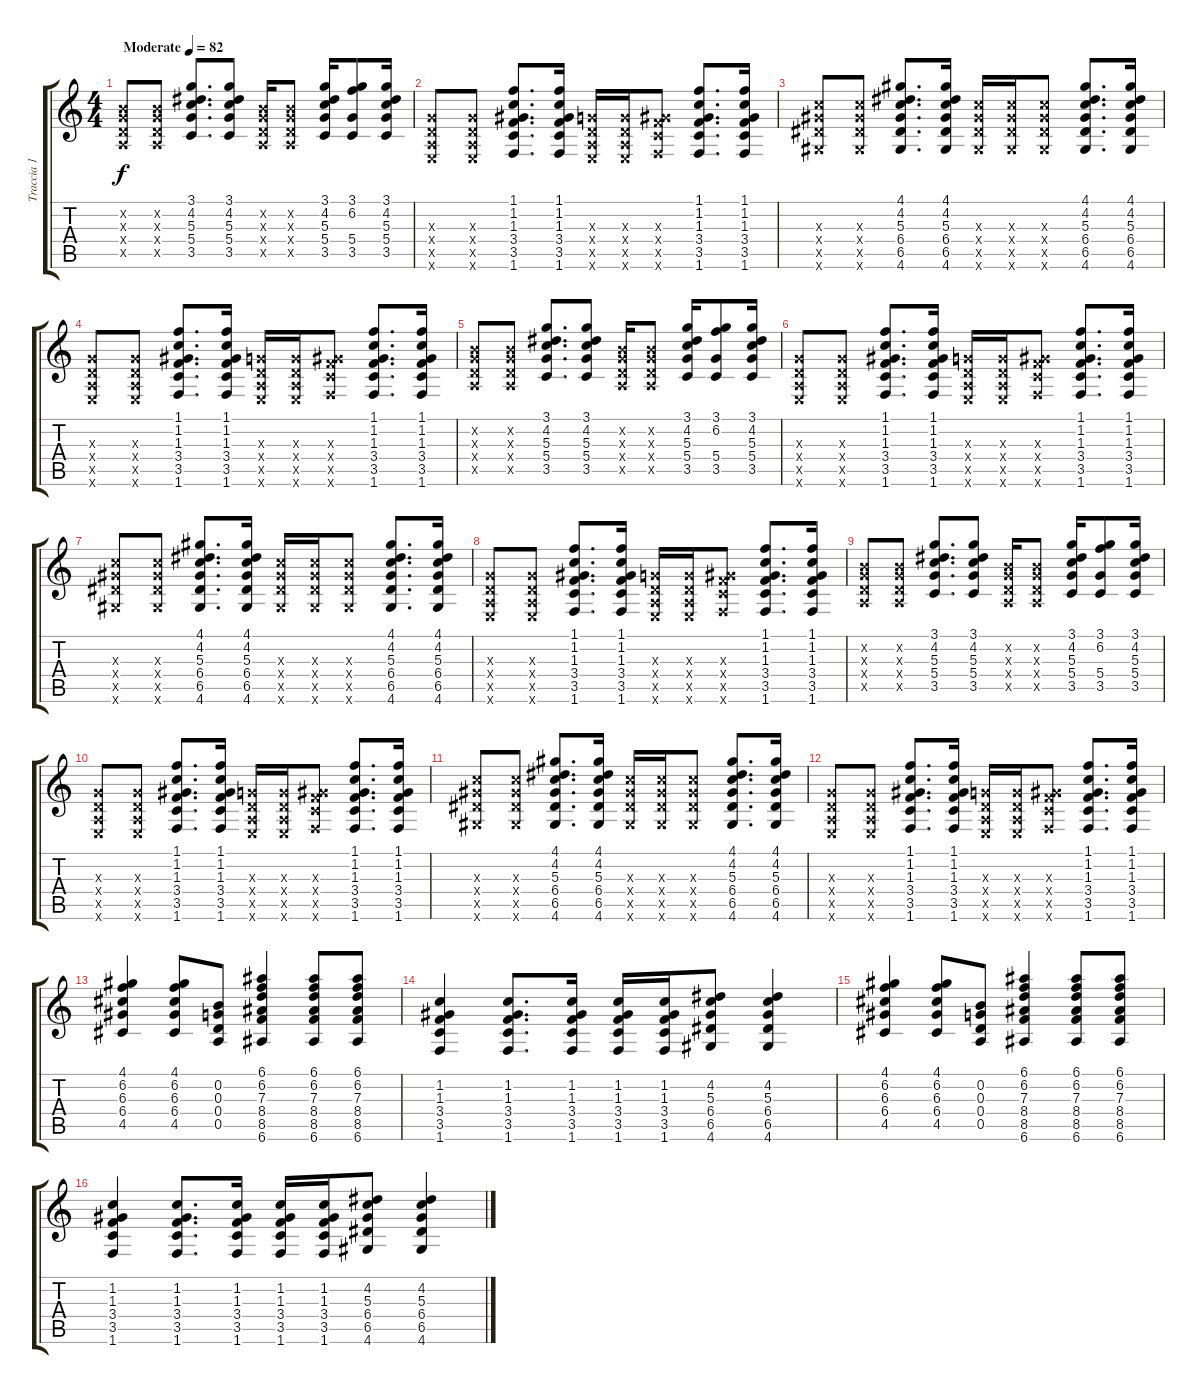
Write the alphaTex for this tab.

\track ("Traccia 1" "Traccia 1") {instrument acousticguitarsteel}
\staff {score tabs}
\tuning (E4 B3 G3 D3 A2 E2) {hide}
\ts (4 4)
\tempo (82 "Moderate")
\clef g2
\ks c
(0.2{x} 0.3{x} 0.4{x} 0.5{x}).8{dy f instrument acousticguitarsteel} (0.2{x} 0.3{x} 0.4{x} 0.5{x}).8 (3.1 4.2 5.3 5.4 3.5).8{d} (3.1 4.2 5.3 5.4 3.5).8 (0.2{x} 0.3{x} 0.4{x} 0.5{x}).16 (0.2{x} 0.3{x} 0.4{x} 0.5{x}).8 (3.1 4.2 5.3 5.4 3.5).16 (3.1 6.2 5.4 3.5).8 (3.1 4.2 5.3 5.4 3.5).16 |
(0.3{x} 0.4{x} 0.5{x} 0.6{x}).8 (0.3{x} 0.4{x} 0.5{x} 0.6{x}).8 (1.1 1.2 1.3 3.4 3.5 1.6).8{d} (1.1 1.2 1.3 3.4 3.5 1.6).16 (0.3{x} 0.4{x} 0.5{x} 0.6{x}).16 (0.3{x} 0.4{x} 0.5{x} 0.6{x}).16 (1.3{x} 3.4{x} 3.5{x} 1.6{x}).8 (1.1 1.2 1.3 3.4 3.5 1.6).8{d} (1.1 1.2 1.3 3.4 3.5 1.6).16 |
(5.3{x} 6.4{x} 6.5{x} 4.6{x}).8 (5.3{x} 6.4{x} 6.5{x} 4.6{x}).8 (4.1 4.2 5.3 6.4 6.5 4.6).8{d} (4.1 4.2 5.3 6.4 6.5 4.6).16 (5.3{x} 6.4{x} 6.5{x} 4.6{x}).16 (5.3{x} 6.4{x} 6.5{x} 4.6{x}).16 (5.3{x} 6.4{x} 6.5{x} 4.6{x}).8 (4.1 4.2 5.3 6.4 6.5 4.6).8{d} (4.1 4.2 5.3 6.4 6.5 4.6).16 |
(0.3{x} 0.4{x} 0.5{x} 0.6{x}).8 (0.3{x} 0.4{x} 0.5{x} 0.6{x}).8 (1.1 1.2 1.3 3.4 3.5 1.6).8{d} (1.1 1.2 1.3 3.4 3.5 1.6).16 (0.3{x} 0.4{x} 0.5{x} 0.6{x}).16 (0.3{x} 0.4{x} 0.5{x} 0.6{x}).16 (1.3{x} 3.4{x} 3.5{x} 1.6{x}).8 (1.1 1.2 1.3 3.4 3.5 1.6).8{d} (1.1 1.2 1.3 3.4 3.5 1.6).16 |
(0.2{x} 0.3{x} 0.4{x} 0.5{x}).8 (0.2{x} 0.3{x} 0.4{x} 0.5{x}).8 (3.1 4.2 5.3 5.4 3.5).8{d} (3.1 4.2 5.3 5.4 3.5).8 (0.2{x} 0.3{x} 0.4{x} 0.5{x}).16 (0.2{x} 0.3{x} 0.4{x} 0.5{x}).8 (3.1 4.2 5.3 5.4 3.5).16 (3.1 6.2 5.4 3.5).8 (3.1 4.2 5.3 5.4 3.5).16 |
(0.3{x} 0.4{x} 0.5{x} 0.6{x}).8 (0.3{x} 0.4{x} 0.5{x} 0.6{x}).8 (1.1 1.2 1.3 3.4 3.5 1.6).8{d} (1.1 1.2 1.3 3.4 3.5 1.6).16 (0.3{x} 0.4{x} 0.5{x} 0.6{x}).16 (0.3{x} 0.4{x} 0.5{x} 0.6{x}).16 (1.3{x} 3.4{x} 3.5{x} 1.6{x}).8 (1.1 1.2 1.3 3.4 3.5 1.6).8{d} (1.1 1.2 1.3 3.4 3.5 1.6).16 |
(5.3{x} 6.4{x} 6.5{x} 4.6{x}).8 (5.3{x} 6.4{x} 6.5{x} 4.6{x}).8 (4.1 4.2 5.3 6.4 6.5 4.6).8{d} (4.1 4.2 5.3 6.4 6.5 4.6).16 (5.3{x} 6.4{x} 6.5{x} 4.6{x}).16 (5.3{x} 6.4{x} 6.5{x} 4.6{x}).16 (5.3{x} 6.4{x} 6.5{x} 4.6{x}).8 (4.1 4.2 5.3 6.4 6.5 4.6).8{d} (4.1 4.2 5.3 6.4 6.5 4.6).16 |
(0.3{x} 0.4{x} 0.5{x} 0.6{x}).8 (0.3{x} 0.4{x} 0.5{x} 0.6{x}).8 (1.1 1.2 1.3 3.4 3.5 1.6).8{d} (1.1 1.2 1.3 3.4 3.5 1.6).16 (0.3{x} 0.4{x} 0.5{x} 0.6{x}).16 (0.3{x} 0.4{x} 0.5{x} 0.6{x}).16 (1.3{x} 3.4{x} 3.5{x} 1.6{x}).8 (1.1 1.2 1.3 3.4 3.5 1.6).8{d} (1.1 1.2 1.3 3.4 3.5 1.6).16 |
(0.2{x} 0.3{x} 0.4{x} 0.5{x}).8 (0.2{x} 0.3{x} 0.4{x} 0.5{x}).8 (3.1 4.2 5.3 5.4 3.5).8{d} (3.1 4.2 5.3 5.4 3.5).8 (0.2{x} 0.3{x} 0.4{x} 0.5{x}).16 (0.2{x} 0.3{x} 0.4{x} 0.5{x}).8 (3.1 4.2 5.3 5.4 3.5).16 (3.1 6.2 5.4 3.5).8 (3.1 4.2 5.3 5.4 3.5).16 |
(0.3{x} 0.4{x} 0.5{x} 0.6{x}).8 (0.3{x} 0.4{x} 0.5{x} 0.6{x}).8 (1.1 1.2 1.3 3.4 3.5 1.6).8{d} (1.1 1.2 1.3 3.4 3.5 1.6).16 (0.3{x} 0.4{x} 0.5{x} 0.6{x}).16 (0.3{x} 0.4{x} 0.5{x} 0.6{x}).16 (1.3{x} 3.4{x} 3.5{x} 1.6{x}).8 (1.1 1.2 1.3 3.4 3.5 1.6).8{d} (1.1 1.2 1.3 3.4 3.5 1.6).16 |
(5.3{x} 6.4{x} 6.5{x} 4.6{x}).8 (5.3{x} 6.4{x} 6.5{x} 4.6{x}).8 (4.1 4.2 5.3 6.4 6.5 4.6).8{d} (4.1 4.2 5.3 6.4 6.5 4.6).16 (5.3{x} 6.4{x} 6.5{x} 4.6{x}).16 (5.3{x} 6.4{x} 6.5{x} 4.6{x}).16 (5.3{x} 6.4{x} 6.5{x} 4.6{x}).8 (4.1 4.2 5.3 6.4 6.5 4.6).8{d} (4.1 4.2 5.3 6.4 6.5 4.6).16 |
(0.3{x} 0.4{x} 0.5{x} 0.6{x}).8 (0.3{x} 0.4{x} 0.5{x} 0.6{x}).8 (1.1 1.2 1.3 3.4 3.5 1.6).8{d} (1.1 1.2 1.3 3.4 3.5 1.6).16 (0.3{x} 0.4{x} 0.5{x} 0.6{x}).16 (0.3{x} 0.4{x} 0.5{x} 0.6{x}).16 (1.3{x} 3.4{x} 3.5{x} 1.6{x}).8 (1.1 1.2 1.3 3.4 3.5 1.6).8{d} (1.1 1.2 1.3 3.4 3.5 1.6).16 |
(4.1 6.2 6.3 6.4 4.5).4 (4.1 6.2 6.3 6.4 4.5).8 (0.2 0.3 0.4 0.5).8 (6.1 6.2 7.3 8.4 8.5 6.6).4 (6.1 6.2 7.3 8.4 8.5 6.6).8 (6.1 6.2 7.3 8.4 8.5 6.6).8 |
(1.2 1.3 3.4 3.5 1.6).4 (1.2 1.3 3.4 3.5 1.6).8{d} (1.2 1.3 3.4 3.5 1.6).16 (1.2 1.3 3.4 3.5 1.6).16 (1.2 1.3 3.4 3.5 1.6).16 (4.2 5.3 6.4 6.5 4.6).8 (4.2 5.3 6.4 6.5 4.6).4 |
(4.1 6.2 6.3 6.4 4.5).4 (4.1 6.2 6.3 6.4 4.5).8 (0.2 0.3 0.4 0.5).8 (6.1 6.2 7.3 8.4 8.5 6.6).4 (6.1 6.2 7.3 8.4 8.5 6.6).8 (6.1 6.2 7.3 8.4 8.5 6.6).8 |
(1.2 1.3 3.4 3.5 1.6).4 (1.2 1.3 3.4 3.5 1.6).8{d} (1.2 1.3 3.4 3.5 1.6).16 (1.2 1.3 3.4 3.5 1.6).16 (1.2 1.3 3.4 3.5 1.6).16 (4.2 5.3 6.4 6.5 4.6).8 (4.2 5.3 6.4 6.5 4.6).4
